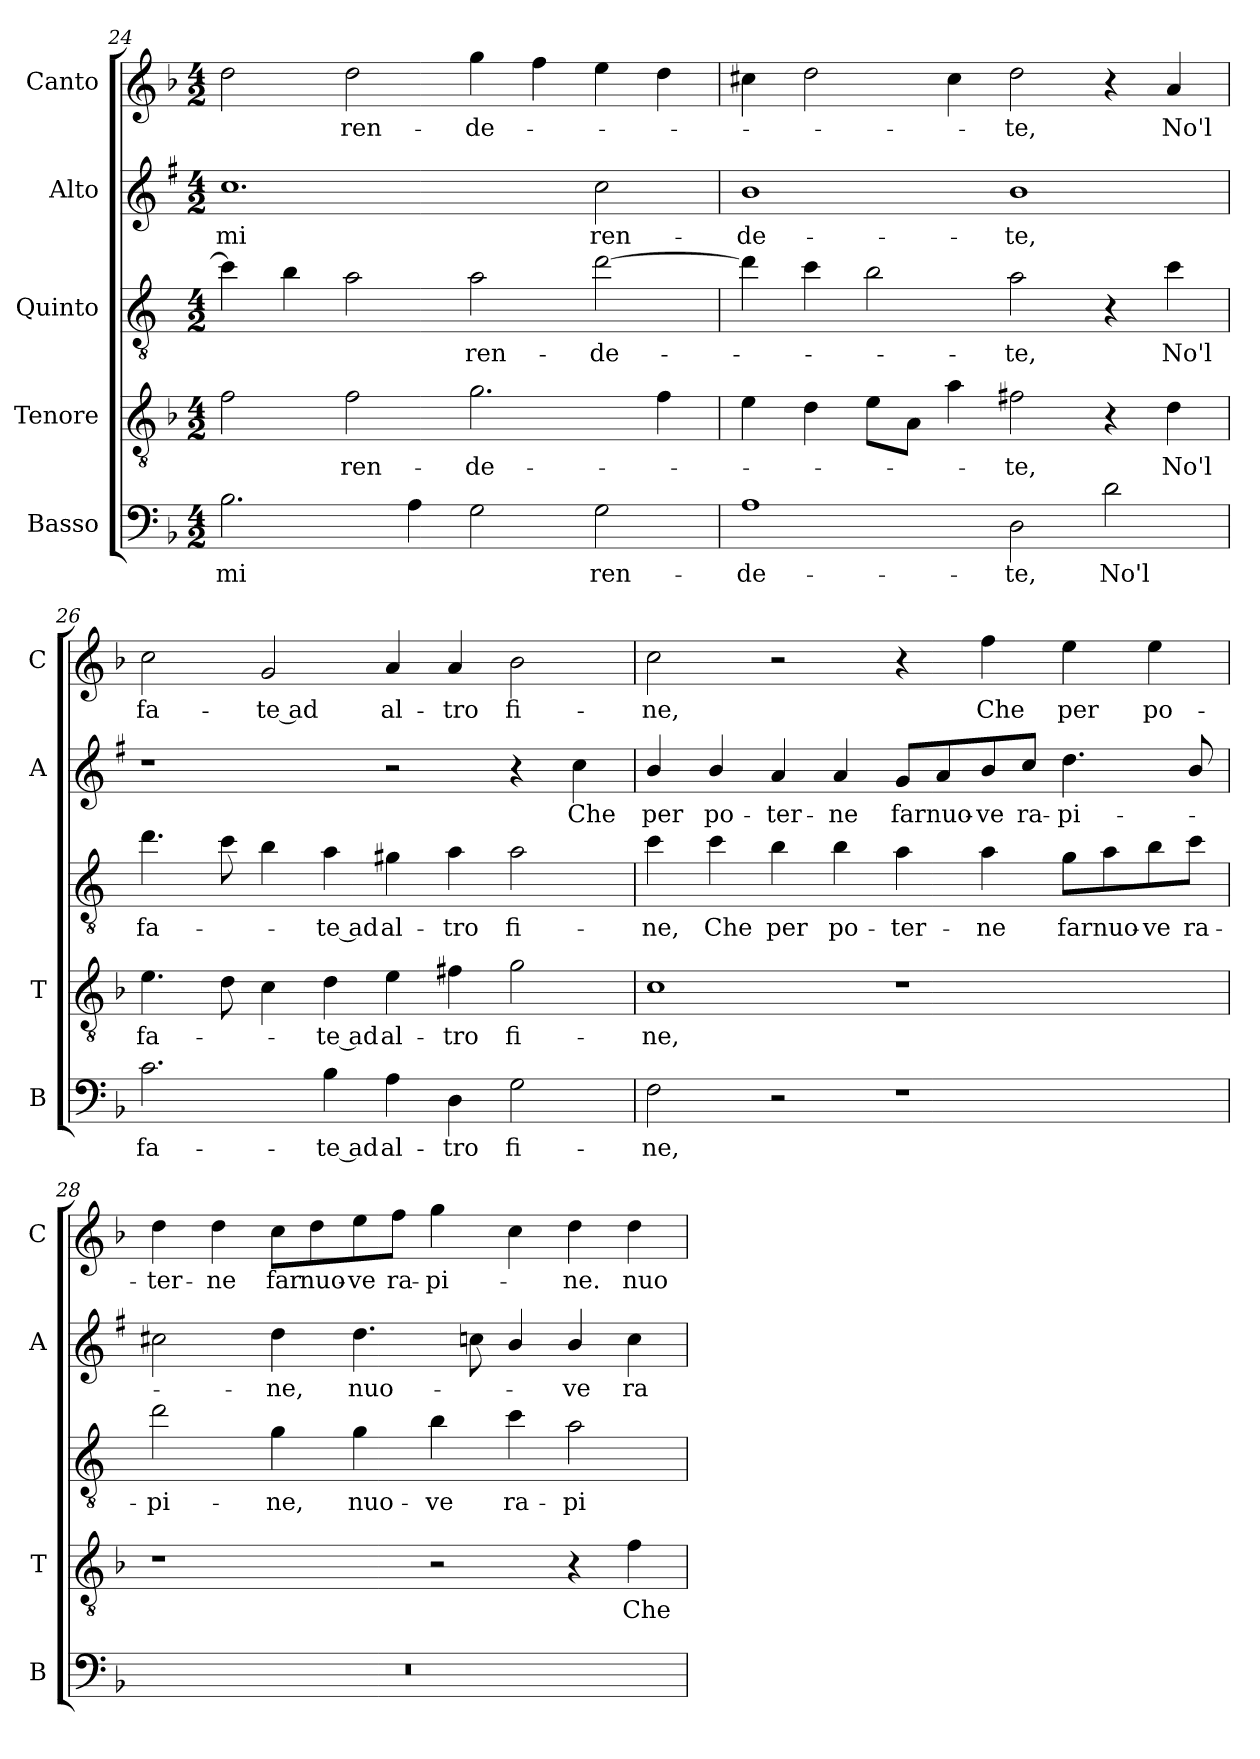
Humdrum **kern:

**kern	**text	**kern	**text	**kern	**text	**kern	**text	**kern	**text
*part5	*part5	*part4	*part4	*part3	*part3	*part2	*part2	*part1	*part1
*staff5	*staff5	*staff4	*staff4	*staff3	*staff3	*staff2	*staff2	*staff1	*staff1
*I"Basso	*	*I"Tenore	*	*I"Quinto	*	*I"Alto	*	*I"Canto	*
*I'B	*	*I'T	*	*	*	*I'A	*	*I'C	*
*clefF4	*	*clefGv2	*	*clefGv2	*	*clefG2	*	*clefG2	*
*	*	*	*	*ITrd4c7	*	*ITrd1c2	*	*	*
*k[b-]	*	*k[b-]	*	*k[b-]	*	*k[b-]	*	*k[b-]	*
*F:	*	*F:	*	*F:	*	*F:	*	*F:	*
*M4/2	*	*M4/2	*	*M4/2	*	*M4/2	*	*M4/2	*
=24	=24	=24	=24	=24	=24	=24	=24	=24	=24
!	!LO:LY:b	!	!	!	!	!	!LO:LY:b	!	!
2.B-\	mi	2f\	.	4f\]	.	1.b-	mi	2dd\	.
.	.	.	.	4e\	.	.	.	.	.
!	!	!	!LO:LY:b	!	!	!	!	!	!LO:LY:b
.	.	2f\	ren-	2d\	.	.	.	2dd\	ren-
4A\	.	.	.	.	.	.	.	.	.
!	!	!	!LO:LY:b	!	!LO:LY:b	!	!	!	!LO:LY:b
2G\	.	2.g\	-de-	2d\	ren-	.	.	4gg\	-de-
.	.	.	.	.	.	.	.	4ff\	.
!	!LO:LY:b	!	!	!	!LO:LY:b	!	!LO:LY:b	!	!
2G\	ren-	.	.	[2g\	-de-	2b-\	ren-	4ee\	.
.	.	4f\	.	.	.	.	.	4dd\	.
=25	=25	=25	=25	=25	=25	=25	=25	=25	=25
!	!LO:LY:b	!	!	!	!	!	!LO:LY:b	!	!
1A	-de-	4e\	.	4g\]	.	1a	-de-	4cc#X\	.
.	.	4d\	.	4f\	.	.	.	2dd\	.
.	.	8e\L	.	2e\	.	.	.	.	.
.	.	8A\J	.	.	.	.	.	.	.
.	.	4a\	.	.	.	.	.	4cc#\	.
!	!LO:LY:b	!	!LO:LY:b	!	!LO:LY:b	!	!LO:LY:b	!	!LO:LY:b
2D\	-te,	2f#X\	-te,	2d\	-te,	1a	-te,	2dd\	-te,
!	!LO:LY:b	!	!	!	!	!	!	!	!
2d\	No'l	4r	.	4r	.	.	.	4r	.
!	!	!	!LO:LY:b	!	!LO:LY:b	!	!	!	!LO:LY:b
.	.	4d\	No'l	4f\	No'l	.	.	4a/	No'l
=26	=26	=26	=26	=26	=26	=26	=26	=26	=26
!	!LO:LY:b	!	!LO:LY:b	!	!LO:LY:b	!	!	!	!LO:LY:b
2.c\	fa-	4.e\	fa-	4.g\	fa-	1r	.	2cc\	fa-
.	.	8d\	.	8f\	.	.	.	.	.
!	!	!	!	!	!	!	!	!	!LO:LY:b
.	.	4c\	.	4e\	.	.	.	2g/	-te ad
!	!LO:LY:b	!	!LO:LY:b	!	!LO:LY:b	!	!	!	!
4B-\	-te ad	4d\	-te ad	4d\	-te ad	.	.	.	.
!	!LO:LY:b	!	!LO:LY:b	!	!LO:LY:b	!	!	!	!LO:LY:b
4A\	al-	4e\	al-	4c#X\	al-	2r	.	4a/	al-
!	!LO:LY:b	!	!LO:LY:b	!	!LO:LY:b	!	!	!	!LO:LY:b
4D\	-tro	4f#X\	-tro	4d\	-tro	.	.	4a/	-tro
!	!LO:LY:b	!	!LO:LY:b	!	!LO:LY:b	!	!	!	!LO:LY:b
2G\	fi-	2g\	fi-	2d\	fi-	4r	.	2b-\	fi-
!	!	!	!	!	!	!	!LO:LY:b	!	!
.	.	.	.	.	.	4b-\	Che	.	.
!!LO:LB:g=z
=27	=27	=27	=27	=27	=27	=27	=27	=27	=27
!	!LO:LY:b	!	!LO:LY:b	!	!LO:LY:b	!	!LO:LY:b	!	!LO:LY:b
2F\	-ne,	1c	-ne,	4f\	-ne,	4a/	per	2cc\	-ne,
!	!	!	!	!	!LO:LY:b	!	!LO:LY:b	!	!
.	.	.	.	4f\	Che	4a/	po-	.	.
!	!	!	!	!	!LO:LY:b	!	!LO:LY:b	!	!
2r	.	.	.	4e\	per	4g/	-ter-	2r	.
!	!	!	!	!	!LO:LY:b	!	!LO:LY:b	!	!
.	.	.	.	4e\	po-	4g/	-ne	.	.
!	!	!	!	!	!LO:LY:b	!	!LO:LY:b	!	!
1r	.	1r	.	4d\	-ter-	8f/L	far	4r	.
!	!	!	!	!	!	!	!LO:LY:b	!	!
.	.	.	.	.	.	8g/	nuo-	.	.
!	!	!	!	!	!LO:LY:b	!	!LO:LY:b	!	!LO:LY:b
.	.	.	.	4d\	-ne	8a/	-ve	4ff\	Che
!	!	!	!	!	!	!	!LO:LY:b	!	!
.	.	.	.	.	.	8b-/J	ra-	.	.
!	!	!	!	!	!LO:LY:b	!	!LO:LY:b	!	!LO:LY:b
.	.	.	.	8c\L	far	4.cc\	-pi-	4ee\	per
!	!	!	!	!	!LO:LY:b	!	!	!	!
.	.	.	.	8d\	nuo-	.	.	.	.
!	!	!	!	!	!LO:LY:b	!	!	!	!LO:LY:b
.	.	.	.	8e\	-ve	.	.	4ee\	po-
!	!	!	!	!	!LO:LY:b	!	!	!	!
.	.	.	.	8f\J	ra-	8a/	.	.	.
=28	=28	=28	=28	=28	=28	=28	=28	=28	=28
!	!	!	!	!	!LO:LY:b	!	!	!	!LO:LY:b
0r	.	1r	.	2g\	-pi-	2bn\	.	4dd\	-ter-
!	!	!	!	!	!	!	!	!	!LO:LY:b
.	.	.	.	.	.	.	.	4dd\	-ne
!	!	!	!	!	!LO:LY:b	!	!LO:LY:b	!	!LO:LY:b
.	.	.	.	4c\	-ne,	4cc\	-ne,	8cc\L	far
!	!	!	!	!	!	!	!	!	!LO:LY:b
.	.	.	.	.	.	.	.	8dd\	nuo-
!	!	!	!	!	!LO:LY:b	!	!LO:LY:b	!	!LO:LY:b
.	.	.	.	4c\	nuo-	4.cc\	nuo-	8ee\	-ve
!	!	!	!	!	!	!	!	!	!LO:LY:b
.	.	.	.	.	.	.	.	8ff\J	ra-
!	!	!	!	!	!LO:LY:b	!	!	!	!LO:LY:b
.	.	2r	.	4e\	-ve	.	.	4gg\	-pi-
.	.	.	.	.	.	8b-X\	.	.	.
!	!	!	!	!	!LO:LY:b	!	!	!	!
.	.	.	.	4f\	ra-	4a/	.	4cc\	.
!	!	!	!	!	!LO:LY:b	!	!LO:LY:b	!	!LO:LY:b
.	.	4r	.	2d\	-pi-	4a/	-ve	4dd\	-ne.
!	!	!	!LO:LY:b	!	!	!	!LO:LY:b	!	!LO:LY:b
.	.	4f\	Che	.	.	4b-\	ra-	4dd\	nuo-
=	=	=	=	=	=	=	=	=	=
*-	*-	*-	*-	*-	*-	*-	*-	*-	*-
